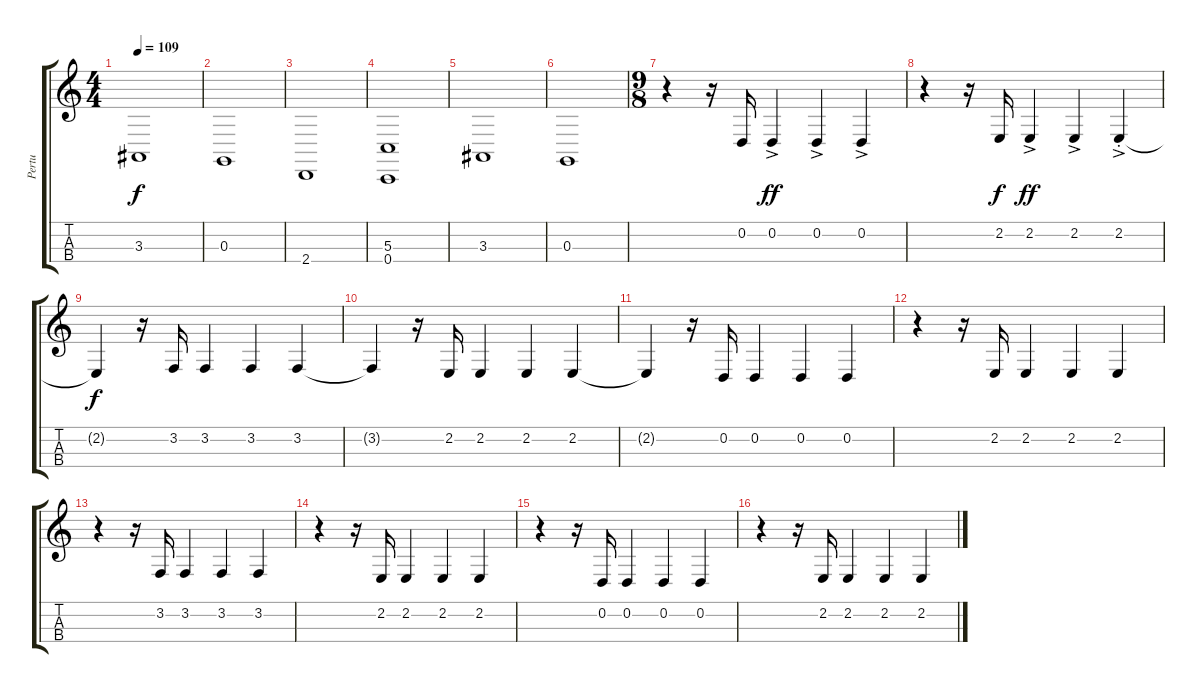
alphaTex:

\track ("Pertu" "Pertu") {instrument cello}
\staff {score tabs}
\tuning (A3 D3 G2 C2) {hide}
\ts (4 4)
\tempo 109
\clef g2
\ks c
3.3.1{dy f} |
0.3.1 |
2.4.1 |
(5.3 0.4).1 |
3.3.1 |
0.3.1 |
\ts (9 8)
r.4 r.16 0.2.16 0.2{ac}.4{dy ff volume 13} 0.2{ac}.4{volume 13} 0.2{ac}.4{volume 13} |
r.4 r.16 2.2.16{dy f volume 13} 2.2{ac}.4{dy ff volume 13} 2.2{ac}.4{volume 13} 2.2{ac st}.4{volume 13} |
2.2{t}.4{dy f} r.16 3.2.16{volume 13} 3.2.4{volume 13} 3.2.4{volume 13} 3.2.4{volume 13} |
3.2{t}.4 r.16 2.2.16{volume 13} 2.2.4{volume 13} 2.2.4{volume 13} 2.2.4{volume 13} |
2.2{t}.4 r.16 0.2.16{volume 13} 0.2.4 0.2.4 0.2.4 |
r.4 r.16 2.2.16 2.2.4 2.2.4 2.2.4 |
r.4 r.16 3.2.16 3.2.4 3.2.4 3.2.4 |
r.4 r.16 2.2.16 2.2.4 2.2.4 2.2.4 |
r.4 r.16 0.2.16 0.2.4 0.2.4 0.2.4 |
r.4 r.16 2.2.16 2.2.4 2.2.4 2.2.4
